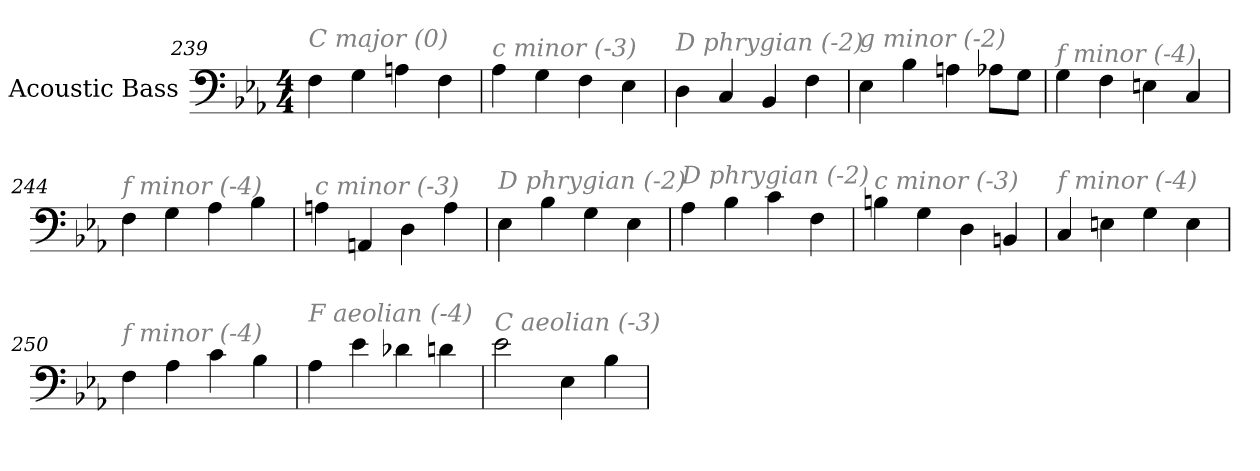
**kern
*part1
*staff1
*I"Acoustic Bass
*clefF4
*ITrd7c12
*k[b-e-a-]
*E-:
*M4/4
=239
!LO:TX:i:color=#808080:t=C major (0)
4FF
4GG
4AAn
4FF
=240
!LO:TX:i:color=#808080:t=c minor (-3)
4AA-
4GG
4FF
4EE-
=241
!LO:TX:i:color=#808080:t=D phrygian (-2)
4DD
4CC
4BBB-
4FF
=242
!LO:TX:i:color=#808080:t=g minor (-2)
4EE-
4BB-
4AAn
8AA-XL
8GGJ
=243
!LO:TX:i:color=#808080:t=f minor (-4)
4GG
4FF
4EEn
4CC
=244
!LO:TX:i:color=#808080:t=f minor (-4)
4FF
4GG
4AA-
4BB-
=245
!LO:TX:i:color=#808080:t=c minor (-3)
4AAn
4AAAn
4DD
4AA
=246
!LO:TX:i:color=#808080:t=D phrygian (-2)
4EE-
4BB-
4GG
4EE-
=247
!LO:TX:i:color=#808080:t=D phrygian (-2)
4AA-
4BB-
4C
4FF
=248
!LO:TX:i:color=#808080:t=c minor (-3)
4BBn
4GG
4DD
4BBBn
=249
!LO:TX:i:color=#808080:t=f minor (-4)
4CC
4EEn
4GG
4EE
=250
!LO:TX:i:color=#808080:t=f minor (-4)
4FF
4AA-
4C
4BB-
=251
!LO:TX:i:color=#808080:t=F aeolian (-4)
4AA-
4E-
4D-X
4Dn
=252
!LO:TX:i:color=#808080:t=C aeolian (-3)
2E-
4EE-
4BB-
=
*-
